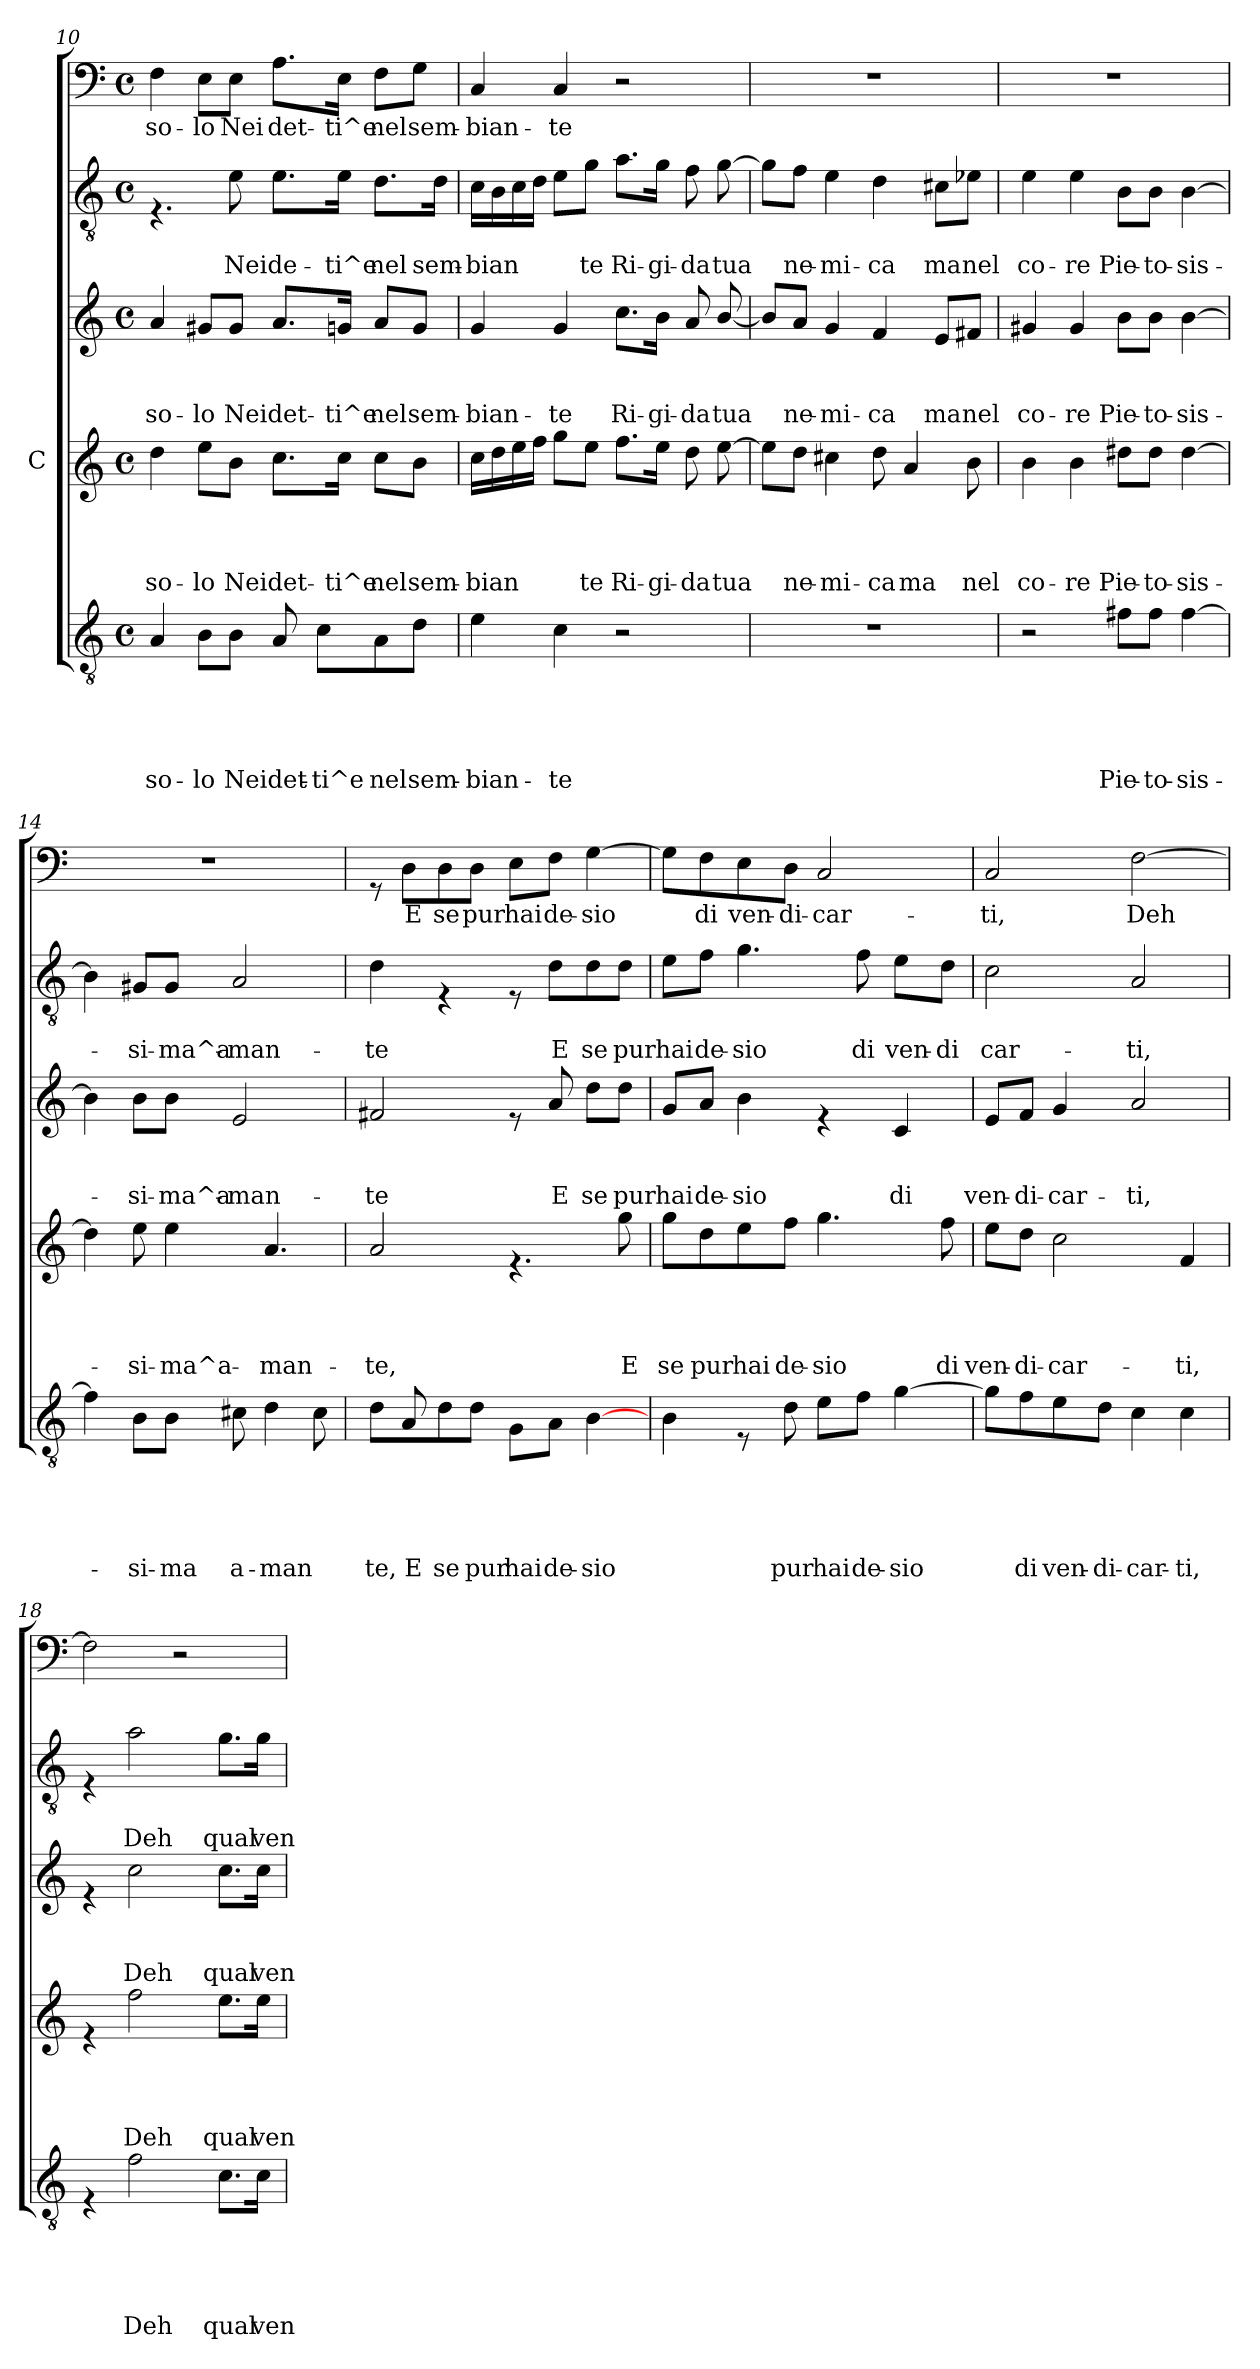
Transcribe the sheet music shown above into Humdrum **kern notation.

**kern	**text	**text	**text	**text	**text	**kern	**text	**text	**text	**text	**kern	**text	**text	**text	**kern	**text	**text	**kern	**text
*part5	*part5	*part5	*part5	*part5	*part5	*part4	*part4	*part4	*part4	*part4	*part3	*part3	*part3	*part3	*part2	*part2	*part2	*part1	*part1
*staff5	*staff5	*staff5	*staff5	*staff5	*staff5	*staff4	*staff4	*staff4	*staff4	*staff4	*staff3	*staff3	*staff3	*staff3	*staff2	*staff2	*staff2	*staff1	*staff1
*	*	*	*	*	*	*I"C	*	*	*	*	*	*	*	*	*	*	*	*	*
*clefGv2	*	*	*	*	*	*clefG2	*	*	*	*	*clefG2	*	*	*	*clefGv2	*	*	*clefF4	*
*k[]	*	*	*	*	*	*k[]	*	*	*	*	*k[]	*	*	*	*k[]	*	*	*k[]	*
*C:	*	*	*	*	*	*C:	*	*	*	*	*C:	*	*	*	*C:	*	*	*C:	*
*M4/4	*	*	*	*	*	*M4/4	*	*	*	*	*M4/4	*	*	*	*M4/4	*	*	*M4/4	*
*met(c)	*	*	*	*	*	*met(c)	*	*	*	*	*met(c)	*	*	*	*met(c)	*	*	*met(c)	*
=10	=10	=10	=10	=10	=10	=10	=10	=10	=10	=10	=10	=10	=10	=10	=10	=10	=10	=10	=10
!	!	!	!	!	!LO:LY:b	!	!	!	!	!LO:LY:b	!	!	!	!LO:LY:b	!	!	!	!	!LO:LY:b
4A/	.	.	.	.	so-	4dd\	.	.	.	so-	4a/	.	.	so-	4.rE	.	.	4F\	so-
!	!	!	!	!	!LO:LY:b	!	!	!	!	!LO:LY:b	!	!	!	!LO:LY:b	!	!	!	!	!LO:LY:b
8B\L	.	.	.	.	-lo	8ee\L	.	.	.	-lo	8g#X/L	.	.	-lo	.	.	.	8E\L	-lo
!	!	!	!	!	!LO:LY:b	!	!	!	!	!LO:LY:b	!	!	!	!LO:LY:b	!	!	!LO:LY:b	!	!LO:LY:b
8B\J	.	.	.	.	Nei	8b\J	.	.	.	Nei	8g#/J	.	.	Nei	8e\	.	Nei	8E\J	Nei
!	!	!	!	!	!LO:LY:b	!	!	!	!	!LO:LY:b	!	!	!	!LO:LY:b	!	!	!LO:LY:b	!	!LO:LY:b
8A/	.	.	.	.	det-	8.cc\L	.	.	.	det-	8.a/L	.	.	det-	8.e\L	.	de-	8.A\L	det-
!	!	!	!	!	!LO:LY:b	!	!	!	!	!	!	!	!	!	!	!	!	!	!
8c\L	.	.	.	.	-ti^e	.	.	.	.	.	.	.	.	.	.	.	.	.	.
!	!	!	!	!	!	!	!	!	!	!LO:LY:b	!	!	!	!LO:LY:b	!	!	!LO:LY:b	!	!LO:LY:b
.	.	.	.	.	.	16cc\Jk	.	.	.	-ti^e	16gn/Jk	.	.	-ti^e	16e\Jk	.	-ti^e	16E\Jk	-ti^e
!	!	!	!	!	!LO:LY:b	!	!	!	!	!LO:LY:b	!	!	!	!LO:LY:b	!	!	!LO:LY:b	!	!LO:LY:b
8A\	.	.	.	.	nel	8cc\L	.	.	.	nel	8a/L	.	.	nel	8.d\L	.	nel	8F\L	nel
!	!	!	!	!	!LO:LY:b	!	!	!	!	!LO:LY:b	!	!	!	!LO:LY:b	!	!	!	!	!LO:LY:b
8d\J	.	.	.	.	sem-	8b\J	.	.	.	sem-	8g/J	.	.	sem-	.	.	.	8G\J	sem-
!	!	!	!	!	!	!	!	!	!	!	!	!	!	!	!	!	!LO:LY:b	!	!
.	.	.	.	.	.	.	.	.	.	.	.	.	.	.	16d\Jk	.	sem-	.	.
=11	=11	=11	=11	=11	=11	=11	=11	=11	=11	=11	=11	=11	=11	=11	=11	=11	=11	=11	=11
!	!	!	!	!	!LO:LY:b	!	!	!	!	!LO:LY:b	!	!	!	!LO:LY:b	!	!	!LO:LY:b	!	!LO:LY:b
4e\	.	.	.	.	-bian-	16cc\LL	.	.	.	-bian	4g/	.	.	-bian-	16c\LL	.	-bian	4C/	-bian-
.	.	.	.	.	.	16dd\	.	.	.	.	.	.	.	.	16B\	.	.	.	.
.	.	.	.	.	.	16ee\	.	.	.	.	.	.	.	.	16c\	.	.	.	.
.	.	.	.	.	.	16ff\JJ	.	.	.	.	.	.	.	.	16d\JJ	.	.	.	.
!	!	!	!	!	!LO:LY:b	!	!	!	!	!	!	!	!	!LO:LY:b	!	!	!	!	!LO:LY:b
4c\	.	.	.	.	-te	8gg\L	.	.	.	.	4g/	.	.	-te	8e\L	.	.	4C/	-te
!	!	!	!	!	!	!	!	!	!	!LO:LY:b	!	!	!	!	!	!	!LO:LY:b	!	!
.	.	.	.	.	.	8ee\J	.	.	.	te	.	.	.	.	8g\J	.	te	.	.
!	!	!	!	!	!	!	!	!	!	!LO:LY:b	!	!	!	!LO:LY:b	!	!	!LO:LY:b	!	!
2r	.	.	.	.	.	8.ff\L	.	.	.	Ri-	8.cc\L	.	.	Ri-	8.a\L	.	Ri-	2r	.
!	!	!	!	!	!	!	!	!	!	!LO:LY:b	!	!	!	!LO:LY:b	!	!	!LO:LY:b	!	!
.	.	.	.	.	.	16ee\Jk	.	.	.	-gi-	16b\Jk	.	.	-gi-	16g\Jk	.	-gi-	.	.
!	!	!	!	!	!	!	!	!	!	!LO:LY:b	!	!	!	!LO:LY:b	!	!	!LO:LY:b	!	!
.	.	.	.	.	.	8dd\	.	.	.	-da	8a/	.	.	-da	8f\	.	-da	.	.
!	!	!	!	!	!	!	!	!	!	!LO:LY:b	!	!	!	!LO:LY:b	!	!	!LO:LY:b	!	!
.	.	.	.	.	.	[>8ee\	.	.	.	tua	[<8b/	.	.	tua	[>8g\	.	tua	.	.
!!LO:PB:g=z
=12	=12	=12	=12	=12	=12	=12	=12	=12	=12	=12	=12	=12	=12	=12	=12	=12	=12	=12	=12
1r	.	.	.	.	.	8ee\L]	.	.	.	.	8b/L]	.	.	.	8g\L]	.	.	1r	.
!	!	!	!	!	!	!	!	!	!	!LO:LY:b	!	!	!	!LO:LY:b	!	!	!LO:LY:b	!	!
.	.	.	.	.	.	8dd\J	.	.	.	ne-	8a/J	.	.	ne-	8f\J	.	ne-	.	.
!	!	!	!	!	!	!	!	!	!	!LO:LY:b	!	!	!	!LO:LY:b	!	!	!LO:LY:b	!	!
.	.	.	.	.	.	4cc#X\	.	.	.	-mi-	4g/	.	.	-mi-	4e\	.	-mi-	.	.
!	!	!	!	!	!	!	!	!	!	!LO:LY:b	!	!	!	!LO:LY:b	!	!	!LO:LY:b	!	!
.	.	.	.	.	.	8dd\	.	.	.	-ca	4f/	.	.	-ca	4d\	.	-ca	.	.
!	!	!	!	!	!	!	!	!	!	!LO:LY:b	!	!	!	!	!	!	!	!	!
.	.	.	.	.	.	4a/	.	.	.	ma	.	.	.	.	.	.	.	.	.
!	!	!	!	!	!	!	!	!	!	!	!	!	!	!LO:LY:b	!	!	!LO:LY:b	!	!
.	.	.	.	.	.	.	.	.	.	.	8e/L	.	.	ma	8c#X\L	.	ma	.	.
!	!	!	!	!	!	!	!	!	!	!LO:LY:b	!	!	!	!LO:LY:b	!	!	!LO:LY:b	!	!
.	.	.	.	.	.	8b\	.	.	.	nel	8f#X/J	.	.	nel	8e-X\J	.	nel	.	.
=13	=13	=13	=13	=13	=13	=13	=13	=13	=13	=13	=13	=13	=13	=13	=13	=13	=13	=13	=13
!	!	!	!	!	!	!	!	!	!	!LO:LY:b	!	!	!	!LO:LY:b	!	!	!LO:LY:b	!	!
2r	.	.	.	.	.	4b\	.	.	.	co-	4g#X/	.	.	co-	4e\	.	co-	1r	.
!	!	!	!	!	!	!	!	!	!	!LO:LY:b	!	!	!	!LO:LY:b	!	!	!LO:LY:b	!	!
.	.	.	.	.	.	4b\	.	.	.	-re	4g#/	.	.	-re	4e\	.	-re	.	.
!	!	!	!	!	!LO:LY:b	!	!	!	!	!LO:LY:b	!	!	!	!LO:LY:b	!	!	!LO:LY:b	!	!
8f#X\L	.	.	.	.	Pie-	8dd#X\L	.	.	.	Pie-	8b\L	.	.	Pie-	8B\L	.	Pie-	.	.
!	!	!	!	!	!LO:LY:b	!	!	!	!	!LO:LY:b	!	!	!	!LO:LY:b	!	!	!LO:LY:b	!	!
8f#\J	.	.	.	.	-to-	8dd#\J	.	.	.	-to-	8b\J	.	.	-to-	8B\J	.	-to-	.	.
!	!	!	!	!	!LO:LY:b	!	!	!	!	!LO:LY:b	!	!	!	!LO:LY:b	!	!	!LO:LY:b	!	!
[>4f#\	.	.	.	.	-sis-	[>4dd#\	.	.	.	-sis-	[>4b\	.	.	-sis-	[>4B\	.	-sis-	.	.
=14	=14	=14	=14	=14	=14	=14	=14	=14	=14	=14	=14	=14	=14	=14	=14	=14	=14	=14	=14
4f#\]	.	.	.	.	.	4dd#\]	.	.	.	.	4b\]	.	.	.	4B\]	.	.	1r	.
!	!	!	!	!	!LO:LY:b	!	!	!	!	!LO:LY:b	!	!	!	!LO:LY:b	!	!	!LO:LY:b	!	!
8B\L	.	.	.	.	-si-	8ee\	.	.	.	-si-	8b\L	.	.	-si-	8G#X/L	.	-si-	.	.
!	!	!	!	!	!LO:LY:b	!	!	!	!	!LO:LY:b	!	!	!	!LO:LY:b	!	!	!LO:LY:b	!	!
8B\J	.	.	.	.	-ma	4ee\	.	.	.	-ma^a-	8b\J	.	.	-ma^a-	8G#/J	.	-ma^a-	.	.
!	!	!	!	!	!LO:LY:b	!	!	!	!	!	!	!	!	!LO:LY:b	!	!	!LO:LY:b	!	!
8c#X\	.	.	.	.	a-	.	.	.	.	.	2e/	.	.	-man-	2A/	.	-man-	.	.
!	!	!	!	!	!LO:LY:b	!	!	!	!	!LO:LY:b	!	!	!	!	!	!	!	!	!
4d\	.	.	.	.	-man	4.a/	.	.	.	-man-	.	.	.	.	.	.	.	.	.
8c#\	.	.	.	.	.	.	.	.	.	.	.	.	.	.	.	.	.	.	.
=15	=15	=15	=15	=15	=15	=15	=15	=15	=15	=15	=15	=15	=15	=15	=15	=15	=15	=15	=15
!	!	!	!	!	!LO:LY:b	!	!	!	!	!LO:LY:b	!	!	!	!LO:LY:b	!	!	!LO:LY:b	!	!
*^	*	*	*	*	*	*	*	*	*	*	*	*	*	*	*	*	*	*	*
8d\L	8ryy	.	.	.	.	te,	2a/	.	.	.	-te,	2f#X/	.	.	-te	4d\	.	-te	8rGG	.
!	!	!	!	!	!	!LO:LY:b	!	!	!	!	!	!	!	!	!	!	!	!	!	!LO:LY:b
8ryy	8A/	.	.	.	.	E	.	.	.	.	.	.	.	.	.	.	.	.	8D\L	E
!	!	!	!	!	!	!LO:LY:b	!	!	!	!	!	!	!	!	!	!	!	!	!	!LO:LY:b
8d\	4ryy	.	.	.	.	se	.	.	.	.	.	.	.	.	.	4rE	.	.	8D\	se
!	!	!	!	!	!	!LO:LY:b	!	!	!	!	!	!	!	!	!	!	!	!	!	!LO:LY:b
8d\J	.	.	.	.	.	pur	.	.	.	.	.	.	.	.	.	.	.	.	8D\J	pur
!	!	!	!	!	!	!LO:LY:b	!	!	!	!	!	!	!	!	!	!	!	!	!	!LO:LY:b
2ryy	8G\L	.	.	.	.	hai	4.re	.	.	.	.	8re	.	.	.	8rE	.	.	8E\L	hai
!	!	!	!	!	!	!LO:LY:b	!	!	!	!	!	!	!	!	!LO:LY:b	!	!	!LO:LY:b	!	!LO:LY:b
.	8A\J	.	.	.	.	de-	.	.	.	.	.	8a/	.	.	E	8d\L	.	E	8F\J	de-
!	!	!	!	!	!	!LO:LY:b	!	!	!	!	!	!	!	!	!LO:LY:b	!	!	!LO:LY:b	!	!LO:LY:b
.	[>4B\	.	.	.	.	-sio	.	.	.	.	.	8dd\L	.	.	se	8d\	.	se	[>4G\	-sio
!	!	!	!	!	!	!	!	!	!	!	!LO:LY:b	!	!	!	!LO:LY:b	!	!	!LO:LY:b	!	!
.	.	.	.	.	.	.	8gg\	.	.	.	E	8dd\J	.	.	pur	8d\J	.	pur	.	.
*v	*v	*	*	*	*	*	*	*	*	*	*	*	*	*	*	*	*	*	*	*
!!LO:LB:g=z
=16	=16	=16	=16	=16	=16	=16	=16	=16	=16	=16	=16	=16	=16	=16	=16	=16	=16	=16	=16
!	!	!	!	!	!	!	!	!	!	!LO:LY:b	!	!	!	!LO:LY:b	!	!	!LO:LY:b	!	!
4B\	.	.	.	.	.	8gg\L	.	.	.	se	8g/L	.	.	hai	8e\L	.	hai	8G\L]	.
!	!	!	!	!	!	!	!	!	!	!LO:LY:b	!	!	!	!LO:LY:b	!	!	!LO:LY:b	!	!LO:LY:b
.	.	.	.	.	.	8dd\	.	.	.	pur	8a/J	.	.	de-	8f\J	.	de-	8F\	di
!	!	!	!	!	!	!	!	!	!	!LO:LY:b	!	!	!	!LO:LY:b	!	!	!LO:LY:b	!	!LO:LY:b
8rE	.	.	.	.	.	8ee\	.	.	.	hai	4b\	.	.	-sio	4.g\	.	-sio	8E\	ven-
!	!	!	!	!	!LO:LY:b	!	!	!	!	!LO:LY:b	!	!	!	!	!	!	!	!	!LO:LY:b
8d\	.	.	.	.	pur	8ff\J	.	.	.	de-	.	.	.	.	.	.	.	8D\J	-di-
!	!	!	!	!	!LO:LY:b	!	!	!	!	!LO:LY:b	!	!	!	!	!	!	!	!	!LO:LY:b
8e\L	.	.	.	.	hai	4.gg\	.	.	.	-sio	4re	.	.	.	.	.	.	2C/	-car-
!	!	!	!	!	!LO:LY:b	!	!	!	!	!	!	!	!	!	!	!	!LO:LY:b	!	!
8f\J	.	.	.	.	de-	.	.	.	.	.	.	.	.	.	8f\	.	di	.	.
!	!	!	!	!	!LO:LY:b	!	!	!	!	!	!	!	!	!LO:LY:b	!	!	!LO:LY:b	!	!
[>4g\	.	.	.	.	-sio	.	.	.	.	.	4c/	.	.	di	8e\L	.	ven-	.	.
!	!	!	!	!	!	!	!	!	!	!LO:LY:b	!	!	!	!	!	!	!LO:LY:b	!	!
.	.	.	.	.	.	8ff\	.	.	.	di	.	.	.	.	8d\J	.	-di	.	.
=17	=17	=17	=17	=17	=17	=17	=17	=17	=17	=17	=17	=17	=17	=17	=17	=17	=17	=17	=17
!	!	!	!	!	!	!	!	!	!	!LO:LY:b	!	!	!	!LO:LY:b	!	!	!LO:LY:b	!	!LO:LY:b
8g\L]	.	.	.	.	.	8ee\L	.	.	.	ven-	8e/L	.	.	ven-	2c\	.	car-	2C/	-ti,
!	!	!	!	!	!LO:LY:b	!	!	!	!	!LO:LY:b	!	!	!	!LO:LY:b	!	!	!	!	!
8f\	.	.	.	.	di	8dd\J	.	.	.	-di-	8f/J	.	.	-di-	.	.	.	.	.
!	!	!	!	!	!LO:LY:b	!	!	!	!	!LO:LY:b	!	!	!	!LO:LY:b	!	!	!	!	!
8e\	.	.	.	.	ven-	2cc\	.	.	.	-car-	4g/	.	.	-car-	.	.	.	.	.
!	!	!	!	!	!LO:LY:b	!	!	!	!	!	!	!	!	!	!	!	!	!	!
8d\J	.	.	.	.	-di-	.	.	.	.	.	.	.	.	.	.	.	.	.	.
!	!	!	!	!	!LO:LY:b	!	!	!	!	!	!	!	!	!LO:LY:b	!	!	!LO:LY:b	!	!LO:LY:b
4c\	.	.	.	.	-car-	.	.	.	.	.	2a/	.	.	-ti,	2A/	.	-ti,	[>2F\	Deh
!	!	!	!	!	!LO:LY:b	!	!	!	!	!LO:LY:b	!	!	!	!	!	!	!	!	!
4c\	.	.	.	.	-ti,	4f/	.	.	.	-ti,	.	.	.	.	.	.	.	.	.
=18	=18	=18	=18	=18	=18	=18	=18	=18	=18	=18	=18	=18	=18	=18	=18	=18	=18	=18	=18
4rE	.	.	.	.	.	4re	.	.	.	.	4re	.	.	.	4rE	.	.	2F\]	.
!	!	!	!	!	!LO:LY:b	!	!	!	!	!LO:LY:b	!	!	!	!LO:LY:b	!	!	!LO:LY:b	!	!
2f\	.	.	.	.	Deh	2ff\	.	.	.	Deh	2cc\	.	.	Deh	2a\	.	Deh	.	.
.	.	.	.	.	.	.	.	.	.	.	.	.	.	.	.	.	.	2r	.
!	!	!	!	!	!LO:LY:b	!	!	!	!	!LO:LY:b	!	!	!	!LO:LY:b	!	!	!LO:LY:b	!	!
8.c\L	.	.	.	.	qual	8.ee\L	.	.	.	qual	8.cc\L	.	.	qual	8.g\L	.	qual	.	.
!	!	!	!	!	!LO:LY:b	!	!	!	!	!LO:LY:b	!	!	!	!LO:LY:b	!	!	!LO:LY:b	!	!
16c\Jk	.	.	.	.	ven-	16ee\Jk	.	.	.	ven-	16cc\Jk	.	.	ven-	16g\Jk	.	ven-	.	.
=	=	=	=	=	=	=	=	=	=	=	=	=	=	=	=	=	=	=	=
*-	*-	*-	*-	*-	*-	*-	*-	*-	*-	*-	*-	*-	*-	*-	*-	*-	*-	*-	*-
